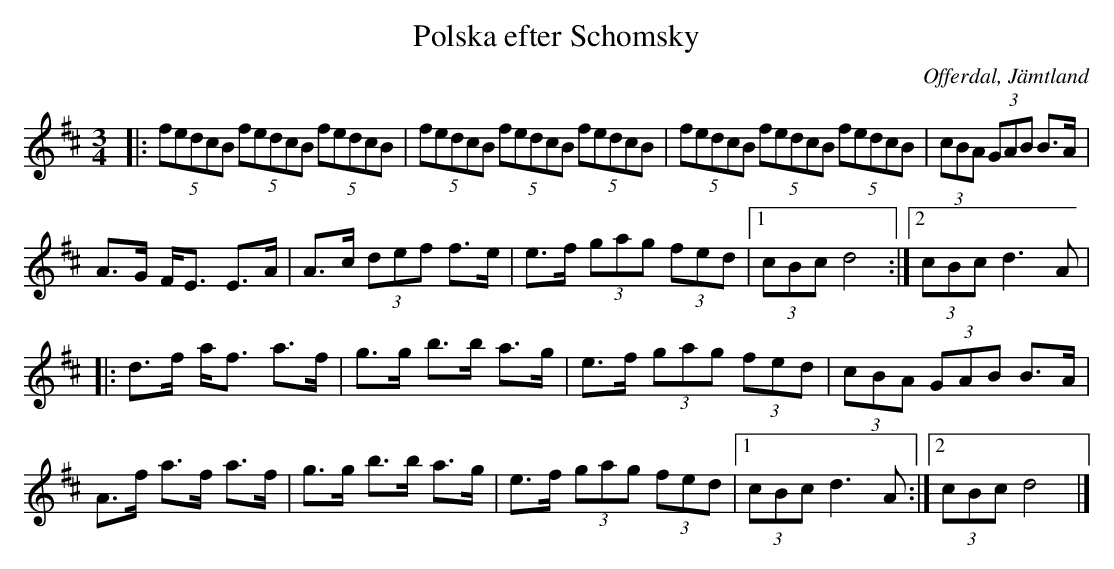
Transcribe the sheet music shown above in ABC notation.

X:1
T:Polska efter Schomsky
O:Offerdal, Jämtland
M:3/4
L:1/8
K:D
|: (5 fedcB (5/ fedcB (5 fedcB |(5 fedcB (5 fedcB (5 fedcB | (5 fedcB (5 fedcB (5 fedcB | (3cBA (3GAB B>A |
A>G F<E E>A | A>c (3def f>e | e>f (3gag (3fed |1 (3cBc d4 :|2 (3cBc d3 A |
|:d>f a<f a>f | g>g b>b a>g | e>f (3gag (3fed | (3cBA (3GAB B>A |
A>f a>f a>f | g>g b>b a>g | e>f (3gag (3fed |1 (3cBc d3 A :|2 (3cBc d4 |]
